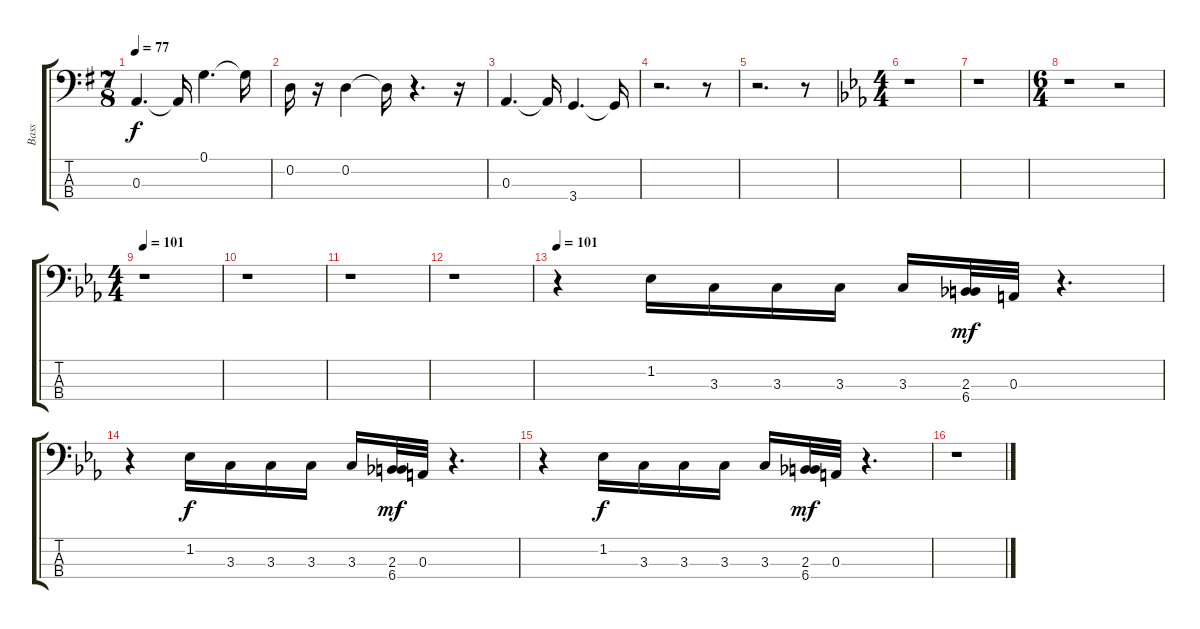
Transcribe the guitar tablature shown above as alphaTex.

\track ("Bass" "Bass") {instrument electricbassfinger}
\staff {score tabs}
\tuning (G2 D2 A1 E1) {hide}
\ts (7 8)
\tempo 77
\clef f4
\ks g
0.3.4{d dy f} 0.3{t}.16 0.1.4{d} 0.1{t}.16 |
0.2.16 r.16 0.2.4 0.2{t}.16 r.4{d} r.16 |
0.3.4{d} 0.3{t}.16 3.4.4{d} 3.4{t}.16 |
r.2{d} r.8 |
r.2{d} r.8 |
\ts (4 4)
\ks cminor
r.1 |
r.1 |
\ts (6 4)
r.1 r.2 |
\ts (4 4)
\tempo 106
\tempo 101
r.1 |
r.1 |
r.1 |
r.1 |
\tempo 106
\tempo 101
r.4 1.2.16 3.3.16 3.3.16 3.3.16 3.3.16 (2.3 6.4).32{dy mf} 0.3.32 r.4{d} |
r.4 1.2.16{dy f} 3.3.16 3.3.16 3.3.16 3.3.16 (2.3 6.4).32{dy mf} 0.3.32 r.4{d} |
r.4 1.2.16{dy f} 3.3.16 3.3.16 3.3.16 3.3.16 (2.3 6.4).32{dy mf} 0.3.32 r.4{d} |
r.1
